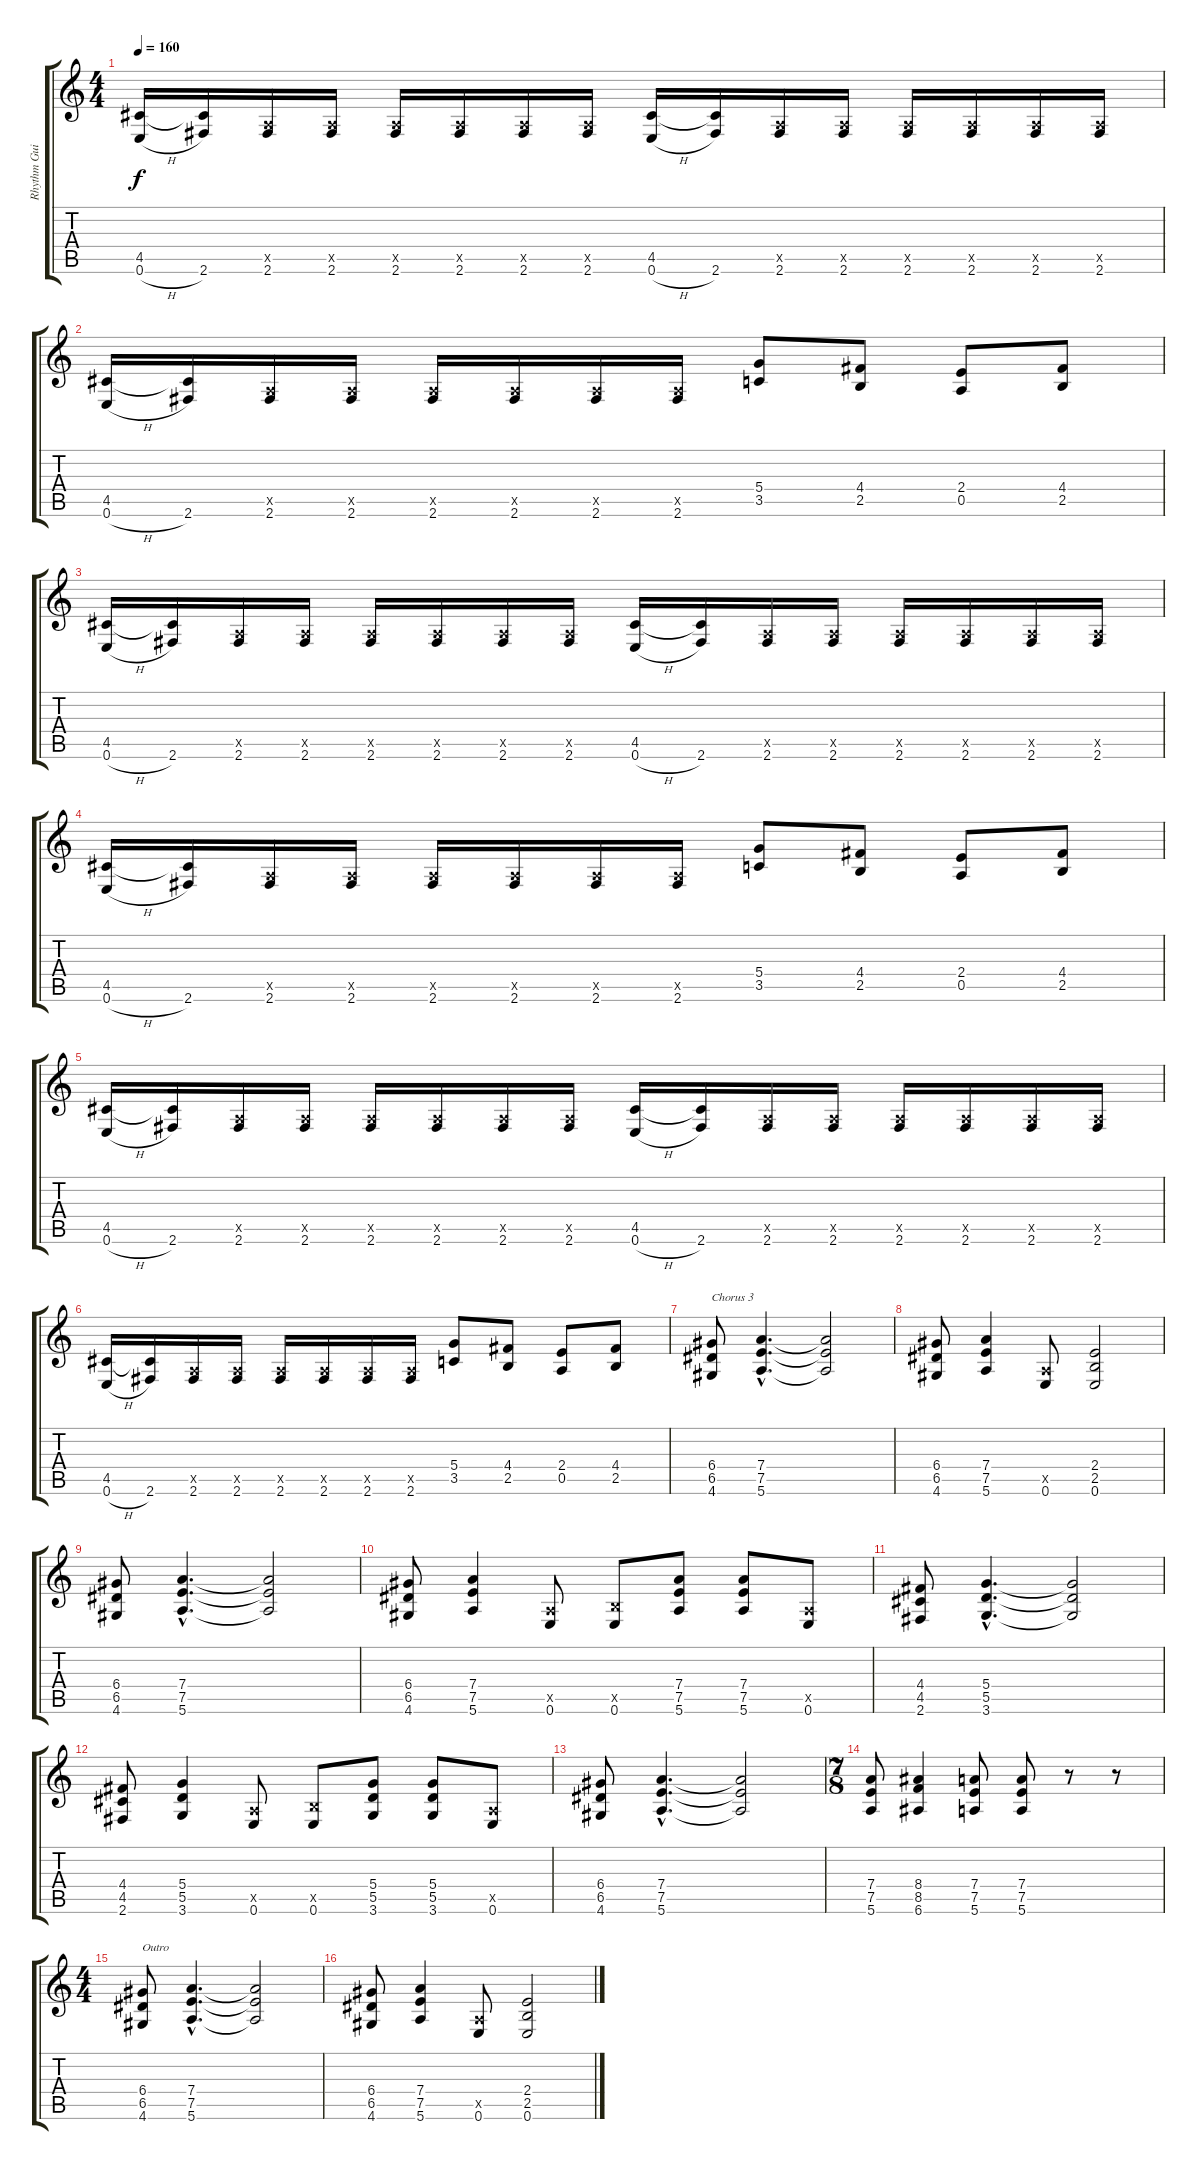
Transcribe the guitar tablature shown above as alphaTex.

\track ("Rhythm Guitar 1" "Rhythm Gui") {instrument distortionguitar}
\staff {score tabs}
\tuning (E4 B3 G3 D3 A2 E2) {hide}
\ts (4 4)
\tempo 160
\clef g2
\ks c
(4.5 0.6{h}).16{dy f} (4.5{t} 2.6).16 (0.5{x} 2.6).16 (0.5{x} 2.6).16 (0.5{x} 2.6).16 (0.5{x} 2.6).16 (0.5{x} 2.6).16 (0.5{x} 2.6).16 (4.5 0.6{h}).16 (4.5{t} 2.6).16 (0.5{x} 2.6).16 (0.5{x} 2.6).16 (0.5{x} 2.6).16 (0.5{x} 2.6).16 (0.5{x} 2.6).16 (0.5{x} 2.6).16 |
(4.5 0.6{h}).16 (4.5{t} 2.6).16 (0.5{x} 2.6).16 (0.5{x} 2.6).16 (0.5{x} 2.6).16 (0.5{x} 2.6).16 (0.5{x} 2.6).16 (0.5{x} 2.6).16 (5.4 3.5).8 (4.4 2.5).8 (2.4 0.5).8 (4.4 2.5).8 |
(4.5 0.6{h}).16 (4.5{t} 2.6).16 (0.5{x} 2.6).16 (0.5{x} 2.6).16 (0.5{x} 2.6).16 (0.5{x} 2.6).16 (0.5{x} 2.6).16 (0.5{x} 2.6).16 (4.5 0.6{h}).16 (4.5{t} 2.6).16 (0.5{x} 2.6).16 (0.5{x} 2.6).16 (0.5{x} 2.6).16 (0.5{x} 2.6).16 (0.5{x} 2.6).16 (0.5{x} 2.6).16 |
(4.5 0.6{h}).16 (4.5{t} 2.6).16 (0.5{x} 2.6).16 (0.5{x} 2.6).16 (0.5{x} 2.6).16 (0.5{x} 2.6).16 (0.5{x} 2.6).16 (0.5{x} 2.6).16 (5.4 3.5).8 (4.4 2.5).8 (2.4 0.5).8 (4.4 2.5).8 |
(4.5 0.6{h}).16 (4.5{t} 2.6).16 (0.5{x} 2.6).16 (0.5{x} 2.6).16 (0.5{x} 2.6).16 (0.5{x} 2.6).16 (0.5{x} 2.6).16 (0.5{x} 2.6).16 (4.5 0.6{h}).16 (4.5{t} 2.6).16 (0.5{x} 2.6).16 (0.5{x} 2.6).16 (0.5{x} 2.6).16 (0.5{x} 2.6).16 (0.5{x} 2.6).16 (0.5{x} 2.6).16 |
(4.5 0.6{h}).16 (4.5{t} 2.6).16 (0.5{x} 2.6).16 (0.5{x} 2.6).16 (0.5{x} 2.6).16 (0.5{x} 2.6).16 (0.5{x} 2.6).16 (0.5{x} 2.6).16 (5.4 3.5).8 (4.4 2.5).8 (2.4 0.5).8 (4.4 2.5).8 |
(6.4 6.5 4.6).8{txt "Chorus 3"} (7.4{hac} 7.5{hac} 5.6{hac}).4{d} (7.4{t} 7.5{t} 5.6{t}).2 |
(6.4 6.5 4.6).8 (7.4 7.5 5.6).4 (0.5{x} 0.6).8 (2.4 2.5 0.6).2 |
(6.4 6.5 4.6).8 (7.4{hac} 7.5{hac} 5.6{hac}).4{d} (7.4{t} 7.5{t} 5.6{t}).2 |
(6.4 6.5 4.6).8 (7.4 7.5 5.6).4 (0.5{x} 0.6).8 (2.5{x} 0.6).8 (7.4 7.5 5.6).8 (7.4 7.5 5.6).8 (0.5{x} 0.6).8 |
(4.4 4.5 2.6).8 (5.4{hac} 5.5{hac} 3.6{hac}).4{d} (5.4{t} 5.5{t} 3.6{t}).2 |
(4.4 4.5 2.6).8 (5.4 5.5 3.6).4 (0.5{x} 0.6).8 (2.5{x} 0.6).8 (5.4 5.5 3.6).8 (5.4 5.5 3.6).8 (0.5{x} 0.6).8 |
(6.4 6.5 4.6).8 (7.4{hac} 7.5{hac} 5.6{hac}).4{d} (7.4{t} 7.5{t} 5.6{t}).2 |
\ts (7 8)
(7.4 7.5 5.6).8 (8.4 8.5 6.6).4 (7.4 7.5 5.6).8 (7.4 7.5 5.6).8 r.8 r.8 |
\ts (4 4)
(6.4 6.5 4.6).8{txt "Outro"} (7.4{hac} 7.5{hac} 5.6{hac}).4{d} (7.4{t} 7.5{t} 5.6{t}).2 |
(6.4 6.5 4.6).8 (7.4 7.5 5.6).4 (0.5{x} 0.6).8 (2.4 2.5 0.6).2
